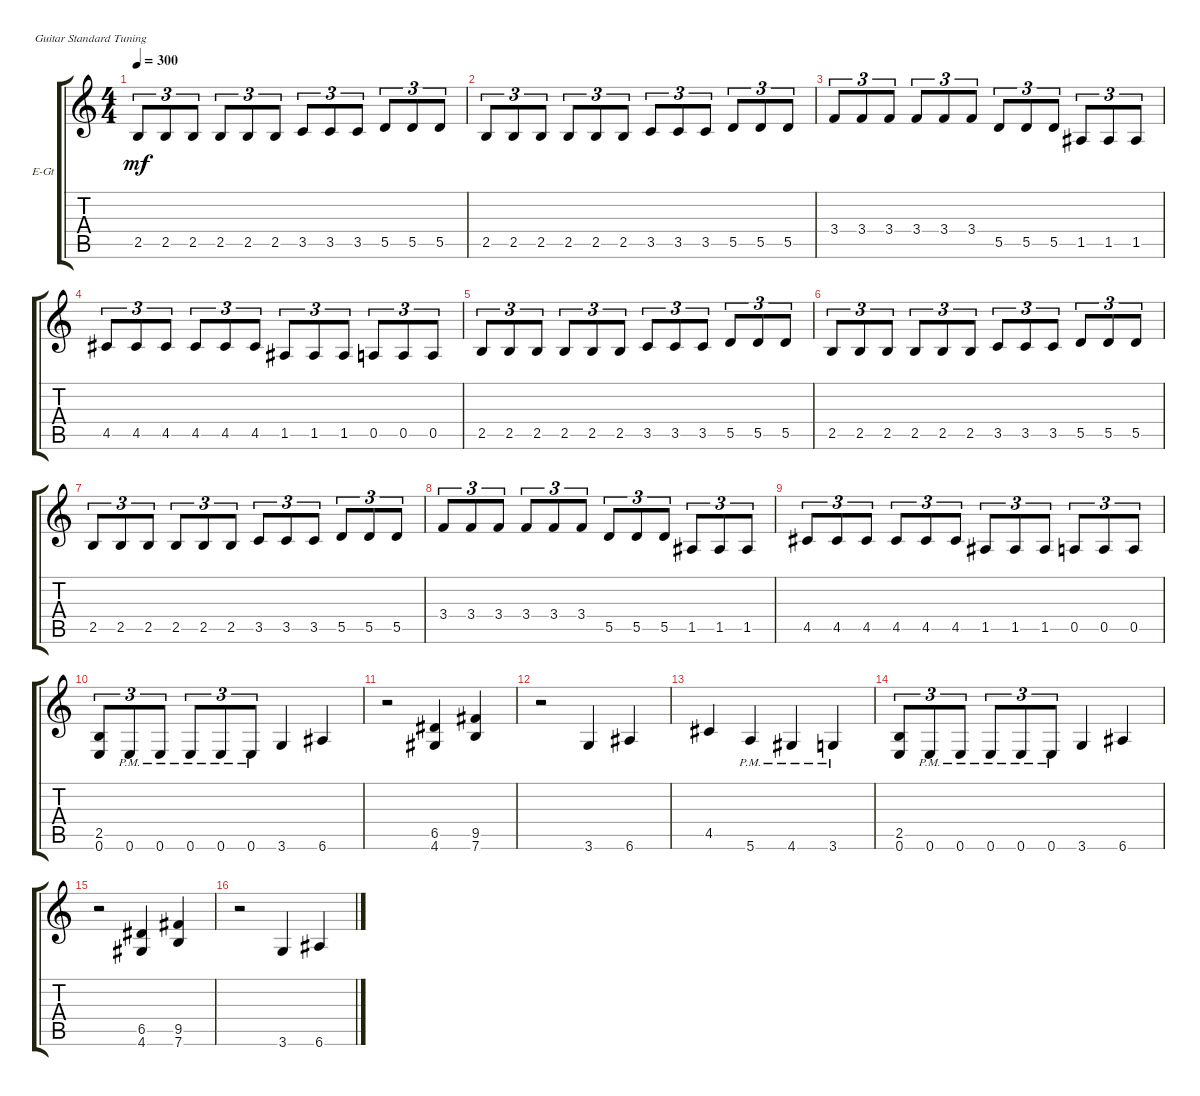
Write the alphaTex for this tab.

\defaultSystemsLayout 4
\bracketExtendMode groupsimilarinstruments
\firstSystemTrackNameOrientation horizontal
\otherSystemsTrackNameOrientation horizontal
\track ("Electric Guitar" "E-Gt") {instrument electricguitarclean}
\staff {score tabs}
\tuning (E4 B3 G3 D3 A2 E2)
\ts (4 4)
\tempo 300
\clef g2
\ks c
2.5.8{tu (3 2) dy mf} 2.5.8{tu (3 2)} 2.5.8{tu (3 2)} 2.5.8{tu (3 2)} 2.5.8{tu (3 2)} 2.5.8{tu (3 2)} 3.5.8{tu (3 2)} 3.5.8{tu (3 2)} 3.5.8{tu (3 2)} 5.5.8{tu (3 2)} 5.5.8{tu (3 2)} 5.5.8{tu (3 2)} |
2.5.8{tu (3 2)} 2.5.8{tu (3 2)} 2.5.8{tu (3 2)} 2.5.8{tu (3 2)} 2.5.8{tu (3 2)} 2.5.8{tu (3 2)} 3.5.8{tu (3 2)} 3.5.8{tu (3 2)} 3.5.8{tu (3 2)} 5.5.8{tu (3 2)} 5.5.8{tu (3 2)} 5.5.8{tu (3 2)} |
3.4.8{tu (3 2)} 3.4.8{tu (3 2)} 3.4.8{tu (3 2)} 3.4.8{tu (3 2)} 3.4.8{tu (3 2)} 3.4.8{tu (3 2)} 5.5.8{tu (3 2)} 5.5.8{tu (3 2)} 5.5.8{tu (3 2)} 1.5.8{tu (3 2)} 1.5.8{tu (3 2)} 1.5.8{tu (3 2)} |
4.5.8{tu (3 2)} 4.5.8{tu (3 2)} 4.5.8{tu (3 2)} 4.5.8{tu (3 2)} 4.5.8{tu (3 2)} 4.5.8{tu (3 2)} 1.5.8{tu (3 2)} 1.5.8{tu (3 2)} 1.5.8{tu (3 2)} 0.5.8{tu (3 2)} 0.5.8{tu (3 2)} 0.5.8{tu (3 2)} |
2.5.8{tu (3 2)} 2.5.8{tu (3 2)} 2.5.8{tu (3 2)} 2.5.8{tu (3 2)} 2.5.8{tu (3 2)} 2.5.8{tu (3 2)} 3.5.8{tu (3 2)} 3.5.8{tu (3 2)} 3.5.8{tu (3 2)} 5.5.8{tu (3 2)} 5.5.8{tu (3 2)} 5.5.8{tu (3 2)} |
2.5.8{tu (3 2)} 2.5.8{tu (3 2)} 2.5.8{tu (3 2)} 2.5.8{tu (3 2)} 2.5.8{tu (3 2)} 2.5.8{tu (3 2)} 3.5.8{tu (3 2)} 3.5.8{tu (3 2)} 3.5.8{tu (3 2)} 5.5.8{tu (3 2)} 5.5.8{tu (3 2)} 5.5.8{tu (3 2)} |
2.5.8{tu (3 2)} 2.5.8{tu (3 2)} 2.5.8{tu (3 2)} 2.5.8{tu (3 2)} 2.5.8{tu (3 2)} 2.5.8{tu (3 2)} 3.5.8{tu (3 2)} 3.5.8{tu (3 2)} 3.5.8{tu (3 2)} 5.5.8{tu (3 2)} 5.5.8{tu (3 2)} 5.5.8{tu (3 2)} |
3.4.8{tu (3 2)} 3.4.8{tu (3 2)} 3.4.8{tu (3 2)} 3.4.8{tu (3 2)} 3.4.8{tu (3 2)} 3.4.8{tu (3 2)} 5.5.8{tu (3 2)} 5.5.8{tu (3 2)} 5.5.8{tu (3 2)} 1.5.8{tu (3 2)} 1.5.8{tu (3 2)} 1.5.8{tu (3 2)} |
4.5.8{tu (3 2)} 4.5.8{tu (3 2)} 4.5.8{tu (3 2)} 4.5.8{tu (3 2)} 4.5.8{tu (3 2)} 4.5.8{tu (3 2)} 1.5.8{tu (3 2)} 1.5.8{tu (3 2)} 1.5.8{tu (3 2)} 0.5.8{tu (3 2)} 0.5.8{tu (3 2)} 0.5.8{tu (3 2)} |
(0.6 2.5).8{tu (3 2)} 0.6{pm}.8{tu (3 2)} 0.6{pm}.8{tu (3 2)} 0.6{pm}.8{tu (3 2)} 0.6{pm}.8{tu (3 2)} 0.6{pm}.8{tu (3 2)} 3.6.4 6.6.4 |
r.2 (4.6 6.5).4 (7.6 9.5).4 |
r.2 3.6.4 6.6.4 |
4.5.4 5.6{pm}.4 4.6{pm}.4 3.6{pm}.4 |
(0.6 2.5).8{tu (3 2)} 0.6{pm}.8{tu (3 2)} 0.6{pm}.8{tu (3 2)} 0.6{pm}.8{tu (3 2)} 0.6{pm}.8{tu (3 2)} 0.6{pm}.8{tu (3 2)} 3.6.4 6.6.4 |
r.2 (4.6 6.5).4 (7.6 9.5).4 |
r.2 3.6.4 6.6.4
